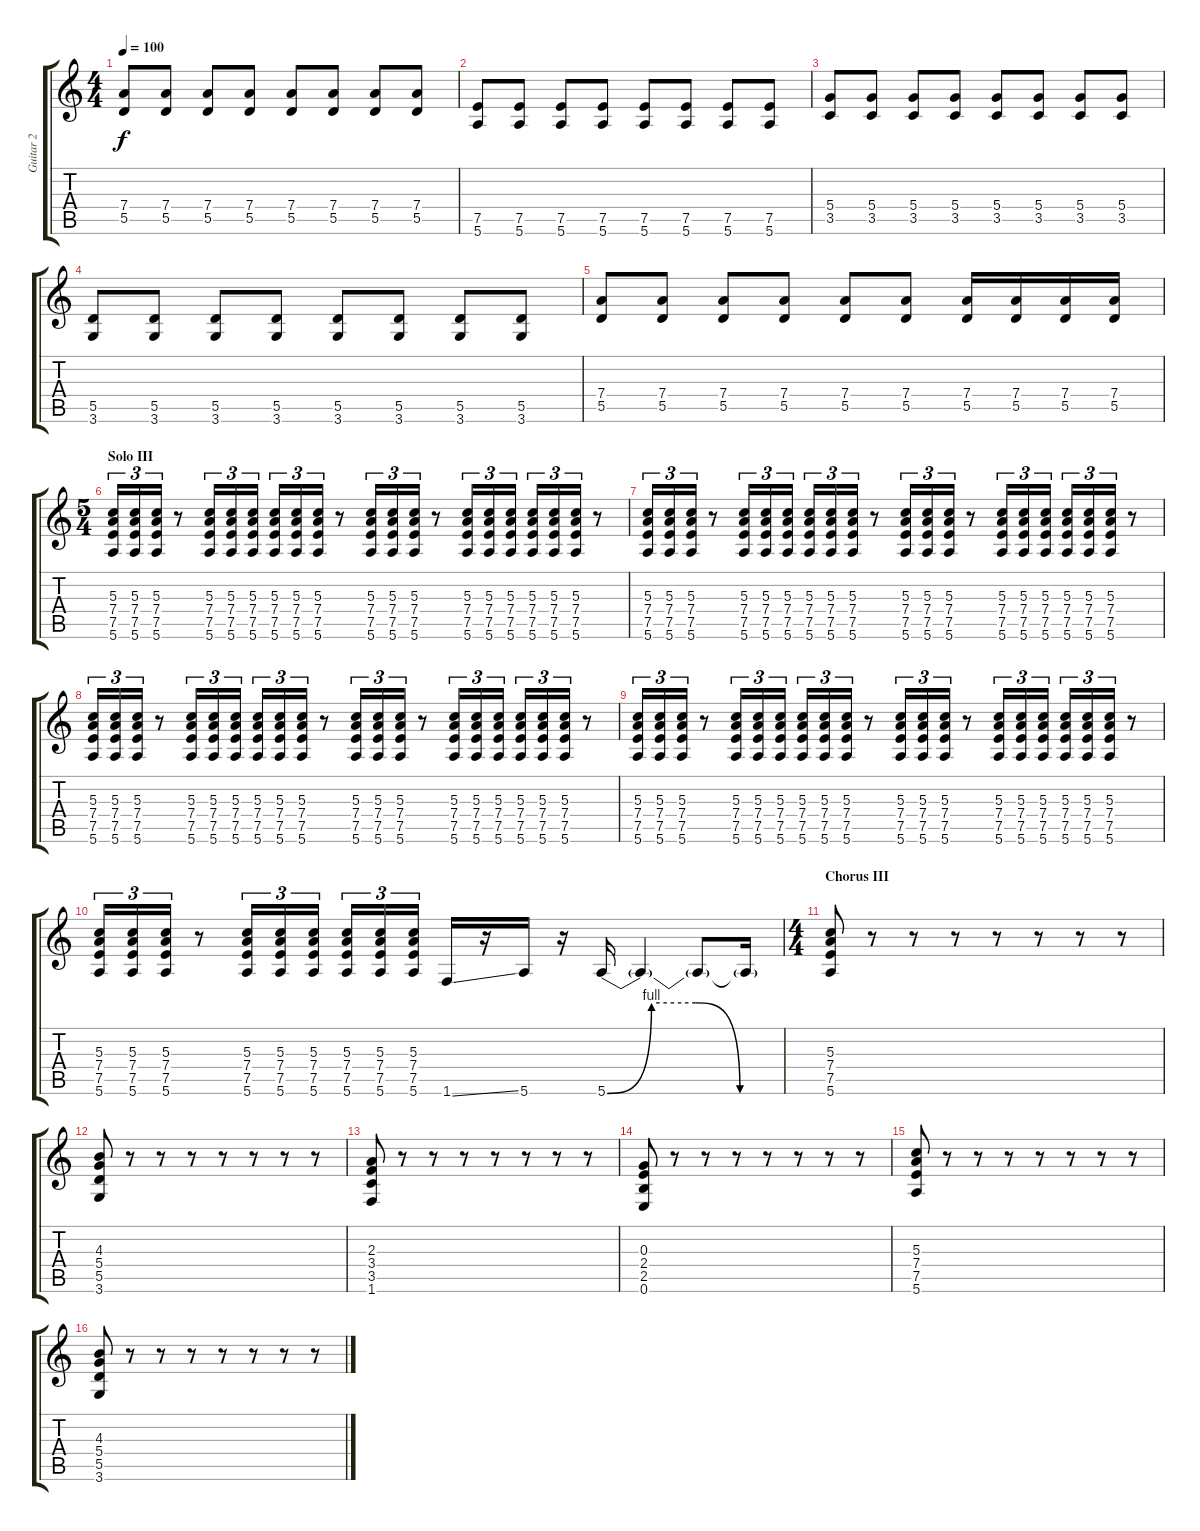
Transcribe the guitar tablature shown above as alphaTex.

\track ("Guitar 2" "Guitar 2") {instrument overdrivenguitar}
\staff {score tabs}
\tuning (E4 B3 G3 D3 A2 E2) {hide}
\ts (4 4)
\tempo 100
\clef g2
\ks c
(7.4 5.5).8{dy f} (7.4 5.5).8 (7.4 5.5).8 (7.4 5.5).8 (7.4 5.5).8 (7.4 5.5).8 (7.4 5.5).8 (7.4 5.5).8 |
(7.5 5.6).8 (7.5 5.6).8 (7.5 5.6).8 (7.5 5.6).8 (7.5 5.6).8 (7.5 5.6).8 (7.5 5.6).8 (7.5 5.6).8 |
(5.4 3.5).8 (5.4 3.5).8 (5.4 3.5).8 (5.4 3.5).8 (5.4 3.5).8 (5.4 3.5).8 (5.4 3.5).8 (5.4 3.5).8 |
(5.5 3.6).8 (5.5 3.6).8 (5.5 3.6).8 (5.5 3.6).8 (5.5 3.6).8 (5.5 3.6).8 (5.5 3.6).8 (5.5 3.6).8 |
(7.4 5.5).8 (7.4 5.5).8 (7.4 5.5).8 (7.4 5.5).8 (7.4 5.5).8 (7.4 5.5).8 (7.4 5.5).16 (7.4 5.5).16 (7.4 5.5).16 (7.4 5.5).16 |
\ts (5 4)
\section ("" "Solo III")
(5.3 7.4 7.5 5.6).16{tu (3 2)} (5.3 7.4 7.5 5.6).16{tu (3 2)} (5.3 7.4 7.5 5.6).16{tu (3 2)} r.8 (5.3 7.4 7.5 5.6).16{tu (3 2)} (5.3 7.4 7.5 5.6).16{tu (3 2)} (5.3 7.4 7.5 5.6).16{tu (3 2)} (5.3 7.4 7.5 5.6).16{tu (3 2)} (5.3 7.4 7.5 5.6).16{tu (3 2)} (5.3 7.4 7.5 5.6).16{tu (3 2)} r.8 (5.3 7.4 7.5 5.6).16{tu (3 2)} (5.3 7.4 7.5 5.6).16{tu (3 2)} (5.3 7.4 7.5 5.6).16{tu (3 2)} r.8 (5.3 7.4 7.5 5.6).16{tu (3 2)} (5.3 7.4 7.5 5.6).16{tu (3 2)} (5.3 7.4 7.5 5.6).16{tu (3 2)} (5.3 7.4 7.5 5.6).16{tu (3 2)} (5.3 7.4 7.5 5.6).16{tu (3 2)} (5.3 7.4 7.5 5.6).16{tu (3 2)} r.8 |
(5.3 7.4 7.5 5.6).16{tu (3 2)} (5.3 7.4 7.5 5.6).16{tu (3 2)} (5.3 7.4 7.5 5.6).16{tu (3 2)} r.8 (5.3 7.4 7.5 5.6).16{tu (3 2)} (5.3 7.4 7.5 5.6).16{tu (3 2)} (5.3 7.4 7.5 5.6).16{tu (3 2)} (5.3 7.4 7.5 5.6).16{tu (3 2)} (5.3 7.4 7.5 5.6).16{tu (3 2)} (5.3 7.4 7.5 5.6).16{tu (3 2)} r.8 (5.3 7.4 7.5 5.6).16{tu (3 2)} (5.3 7.4 7.5 5.6).16{tu (3 2)} (5.3 7.4 7.5 5.6).16{tu (3 2)} r.8 (5.3 7.4 7.5 5.6).16{tu (3 2)} (5.3 7.4 7.5 5.6).16{tu (3 2)} (5.3 7.4 7.5 5.6).16{tu (3 2)} (5.3 7.4 7.5 5.6).16{tu (3 2)} (5.3 7.4 7.5 5.6).16{tu (3 2)} (5.3 7.4 7.5 5.6).16{tu (3 2)} r.8 |
(5.3 7.4 7.5 5.6).16{tu (3 2)} (5.3 7.4 7.5 5.6).16{tu (3 2)} (5.3 7.4 7.5 5.6).16{tu (3 2)} r.8 (5.3 7.4 7.5 5.6).16{tu (3 2)} (5.3 7.4 7.5 5.6).16{tu (3 2)} (5.3 7.4 7.5 5.6).16{tu (3 2)} (5.3 7.4 7.5 5.6).16{tu (3 2)} (5.3 7.4 7.5 5.6).16{tu (3 2)} (5.3 7.4 7.5 5.6).16{tu (3 2)} r.8 (5.3 7.4 7.5 5.6).16{tu (3 2)} (5.3 7.4 7.5 5.6).16{tu (3 2)} (5.3 7.4 7.5 5.6).16{tu (3 2)} r.8 (5.3 7.4 7.5 5.6).16{tu (3 2)} (5.3 7.4 7.5 5.6).16{tu (3 2)} (5.3 7.4 7.5 5.6).16{tu (3 2)} (5.3 7.4 7.5 5.6).16{tu (3 2)} (5.3 7.4 7.5 5.6).16{tu (3 2)} (5.3 7.4 7.5 5.6).16{tu (3 2)} r.8 |
(5.3 7.4 7.5 5.6).16{tu (3 2)} (5.3 7.4 7.5 5.6).16{tu (3 2)} (5.3 7.4 7.5 5.6).16{tu (3 2)} r.8 (5.3 7.4 7.5 5.6).16{tu (3 2)} (5.3 7.4 7.5 5.6).16{tu (3 2)} (5.3 7.4 7.5 5.6).16{tu (3 2)} (5.3 7.4 7.5 5.6).16{tu (3 2)} (5.3 7.4 7.5 5.6).16{tu (3 2)} (5.3 7.4 7.5 5.6).16{tu (3 2)} r.8 (5.3 7.4 7.5 5.6).16{tu (3 2)} (5.3 7.4 7.5 5.6).16{tu (3 2)} (5.3 7.4 7.5 5.6).16{tu (3 2)} r.8 (5.3 7.4 7.5 5.6).16{tu (3 2)} (5.3 7.4 7.5 5.6).16{tu (3 2)} (5.3 7.4 7.5 5.6).16{tu (3 2)} (5.3 7.4 7.5 5.6).16{tu (3 2)} (5.3 7.4 7.5 5.6).16{tu (3 2)} (5.3 7.4 7.5 5.6).16{tu (3 2)} r.8 |
(5.3 7.4 7.5 5.6).16{tu (3 2)} (5.3 7.4 7.5 5.6).16{tu (3 2)} (5.3 7.4 7.5 5.6).16{tu (3 2)} r.8 (5.3 7.4 7.5 5.6).16{tu (3 2)} (5.3 7.4 7.5 5.6).16{tu (3 2)} (5.3 7.4 7.5 5.6).16{tu (3 2)} (5.3 7.4 7.5 5.6).16{tu (3 2)} (5.3 7.4 7.5 5.6).16{tu (3 2)} (5.3 7.4 7.5 5.6).16{tu (3 2)} 1.6{ss}.16 r.16 5.6.16 r.16 5.6{be (custom 0 0 15 4 30 4 45 0 60 0)}.16 5.6{t}.4 5.6{t}.8 5.6{t}.16 |
\ts (4 4)
\section ("" "Chorus III")
(5.3 7.4 7.5 5.6).8 r.8 r.8 r.8 r.8 r.8 r.8 r.8 |
(4.3 5.4 5.5 3.6).8 r.8 r.8 r.8 r.8 r.8 r.8 r.8 |
(2.3 3.4 3.5 1.6).8 r.8 r.8 r.8 r.8 r.8 r.8 r.8 |
(0.3 2.4 2.5 0.6).8 r.8 r.8 r.8 r.8 r.8 r.8 r.8 |
(5.3 7.4 7.5 5.6).8 r.8 r.8 r.8 r.8 r.8 r.8 r.8 |
(4.3 5.4 5.5 3.6).8 r.8 r.8 r.8 r.8 r.8 r.8 r.8
